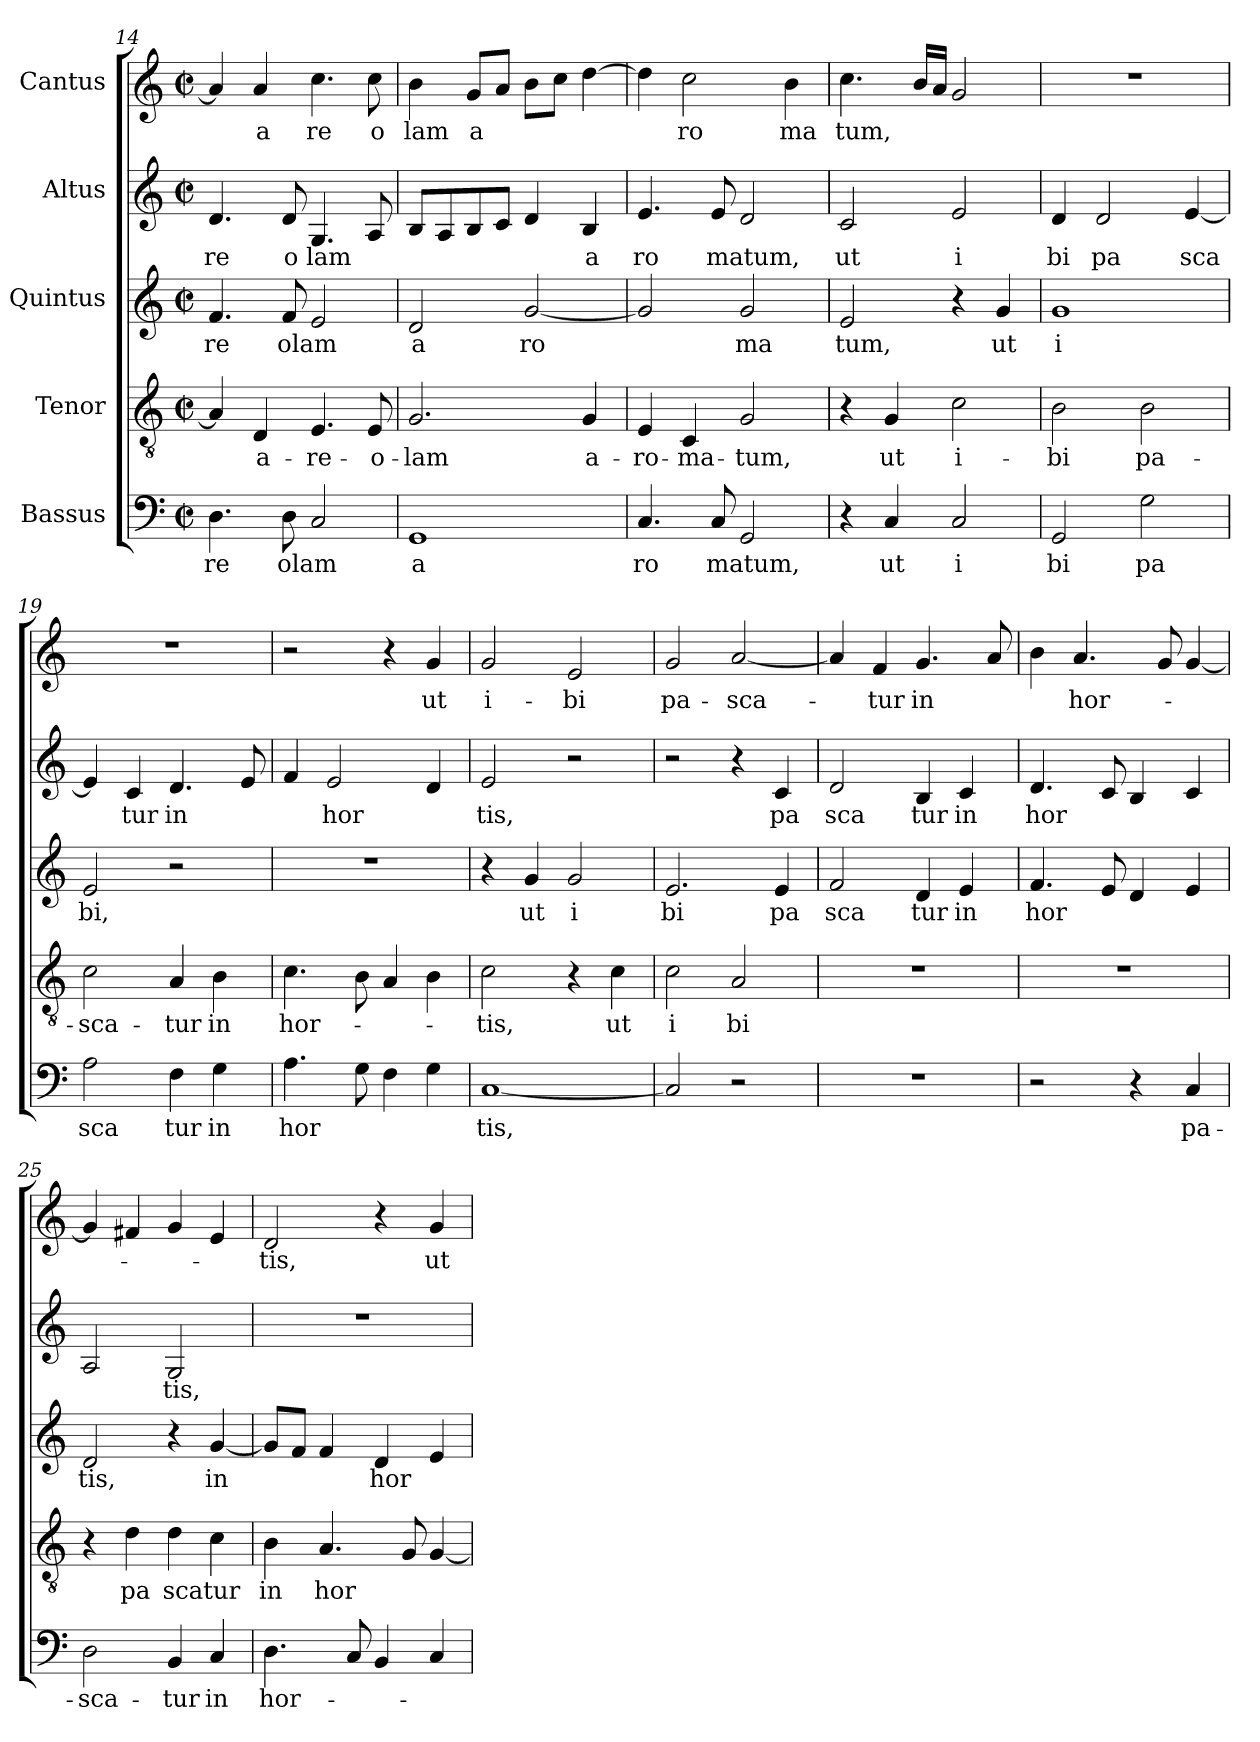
**kern	**text	**kern	**text	**kern	**text	**kern	**text	**kern	**text
*part5	*part5	*part4	*part4	*part3	*part3	*part2	*part2	*part1	*part1
*staff5	*staff5	*staff4	*staff4	*staff3	*staff3	*staff2	*staff2	*staff1	*staff1
*I"Bassus	*	*I"Tenor	*	*I"Quintus	*	*I"Altus	*	*I"Cantus	*
!!LO:LB:g=z
*clefF4	*	*clefGv2	*	*clefG2	*	*clefG2	*	*clefG2	*
*M2/2	*	*M2/2	*	*M2/2	*	*M2/2	*	*M2/2	*
*met(c|)	*	*met(c|)	*	*met(c|)	*	*met(c|)	*	*met(c|)	*
=14	=14	=14	=14	=14	=14	=14	=14	=14	=14
!	!LO:LY:b:cj	!	!	!	!LO:LY:b:cj	!	!LO:LY:b:cj	!	!
4.D\	re	4A/]	.	4.f/	-re	4.d/	re	4a/]	.
!	!	!	!LO:LY:b:cj	!	!	!	!	!	!LO:LY:b:cj
.	.	4D/	a-	.	.	.	.	4a/	a
!	!LO:LY:b	!	!	!	!LO:LY:b	!	!LO:LY:b:cj	!	!
8D\	olam	.	.	8f/	olam	8d/	o	.	.
!	!	!	!LO:LY:b:cj	!	!	!	!LO:LY:b	!	!LO:LY:b:cj
2C/	.	4.E/	-re-	2e/	.	4.G/	lam	4.cc\	re
!	!	!	!LO:LY:b:cj	!	!	!	!	!	!LO:LY:b:cj
.	.	8E/	-o-	.	.	8A/	.	8cc\	o
=15	=15	=15	=15	=15	=15	=15	=15	=15	=15
!	!LO:LY:b:cj	!	!LO:LY:b:cj	!	!LO:LY:b:cj	!	!	!	!LO:LY:b:cj
1GG	a	2.G/	-lam	2d/	a	8B/L	.	4b\	lam
.	.	.	.	.	.	8A/	.	.	.
!	!	!	!	!	!	!	!	!	!LO:LY:b:cj
.	.	.	.	.	.	8B/	.	8g/L	a
.	.	.	.	.	.	8c/J	.	8a/J	.
!	!	!	!	!	!LO:LY:b:cj	!	!	!	!
.	.	.	.	[<2g/	ro	4d/	.	8b\L	.
.	.	.	.	.	.	.	.	8cc\J	.
!	!	!	!LO:LY:b:cj	!	!	!	!LO:LY:b:cj	!	!
.	.	4G/	a-	.	.	4B/	a	[>4dd\	.
=16	=16	=16	=16	=16	=16	=16	=16	=16	=16
!	!LO:LY:b:cj	!	!LO:LY:b:cj	!	!	!	!LO:LY:b:cj	!	!
4.C/	ro	4E/	-ro-	2g/]	.	4.e/	ro	4dd\]	.
!	!	!	!LO:LY:b:cj	!	!	!	!	!	!LO:LY:b:cj
.	.	4C/	-ma-	.	.	.	.	2cc\	ro
!	!LO:LY:b	!	!	!	!	!	!LO:LY:b	!	!
8C/	matum,	.	.	.	.	8e/	matum,	.	.
!	!	!	!LO:LY:b:cj	!	!LO:LY:b:cj	!	!	!	!
2GG/	.	2G/	-tum,	2g/	ma	2d/	.	.	.
!	!	!	!	!	!	!	!	!	!LO:LY:b:cj
.	.	.	.	.	.	.	.	4b\	ma
=17	=17	=17	=17	=17	=17	=17	=17	=17	=17
!	!	!	!	!	!LO:LY:b:cj	!	!LO:LY:b:cj	!	!LO:LY:b
4r	.	4r	.	2e/	tum,	2c/	ut	4.cc\	tum,
!	!LO:LY:b:cj	!	!LO:LY:b:cj	!	!	!	!	!	!
4C/	ut	4G/	ut	.	.	.	.	.	.
.	.	.	.	.	.	.	.	16b/L	.
.	.	.	.	.	.	.	.	16a/J	.
!	!LO:LY:b:cj	!	!LO:LY:b:cj	!	!	!	!LO:LY:b:cj	!	!
2C/	i	2c\	i-	4r	.	2e/	i	2g/	.
!	!	!	!	!	!LO:LY:b:cj	!	!	!	!
.	.	.	.	4g/	ut	.	.	.	.
=18	=18	=18	=18	=18	=18	=18	=18	=18	=18
!	!LO:LY:b:cj	!	!LO:LY:b:cj	!	!LO:LY:b:cj	!	!LO:LY:b:cj	!	!
2GG/	bi	2B\	-bi	1g	i	4d/	bi	1r	.
!	!	!	!	!	!	!	!LO:LY:b:cj	!	!
.	.	.	.	.	.	2d/	pa	.	.
!	!LO:LY:b:cj	!	!LO:LY:b:cj	!	!	!	!	!	!
2G\	pa	2B\	pa-	.	.	.	.	.	.
!	!	!	!	!	!	!	!LO:LY:b	!	!
.	.	.	.	.	.	[<4e/	sca	.	.
=19	=19	=19	=19	=19	=19	=19	=19	=19	=19
!	!LO:LY:b:cj	!	!LO:LY:b:cj	!	!LO:LY:b:cj	!	!	!	!
2A\	sca	2c\	-sca-	2e/	bi,	4e/]	.	1r	.
!	!	!	!	!	!	!	!LO:LY:b:cj	!	!
.	.	.	.	.	.	4c/	tur	.	.
!	!LO:LY:b:cj	!	!LO:LY:b:cj	!	!	!	!LO:LY:b:cj	!	!
4F\	tur	4A/	-tur	2r	.	4.d/	in	.	.
!	!LO:LY:b:cj	!	!LO:LY:b:cj	!	!	!	!	!	!
4G\	in	4B\	in	.	.	.	.	.	.
.	.	.	.	.	.	8e/	.	.	.
=20	=20	=20	=20	=20	=20	=20	=20	=20	=20
!	!LO:LY:b	!	!LO:LY:b	!	!	!	!	!	!
4.A\	hor	4.c\	hor-	1r	.	4f/	.	2r	.
!	!	!	!	!	!	!	!LO:LY:b	!	!
.	.	.	.	.	.	2e/	hor	.	.
8G\	.	8B\	.	.	.	.	.	.	.
4F\	.	4A/	.	.	.	.	.	4r	.
!	!	!	!	!	!	!	!	!	!LO:LY:b:cj
4G\	.	4B\	.	.	.	4d/	.	4g/	ut
!!LO:PB:g=z
=21	=21	=21	=21	=21	=21	=21	=21	=21	=21
!	!LO:LY:b:cj	!	!LO:LY:b:cj	!	!	!	!LO:LY:b:cj	!	!LO:LY:b:cj
[<1C	tis,	2c\	-tis,	4r	.	2e/	tis,	2g/	i-
!	!	!	!	!	!LO:LY:b:cj	!	!	!	!
.	.	.	.	4g/	ut	.	.	.	.
!	!	!	!	!	!LO:LY:b:cj	!	!	!	!LO:LY:b:cj
.	.	4r	.	2g/	i	2r	.	2e/	-bi
!	!	!	!LO:LY:b:cj	!	!	!	!	!	!
.	.	4c\	ut	.	.	.	.	.	.
=22	=22	=22	=22	=22	=22	=22	=22	=22	=22
!	!	!	!LO:LY:b:cj	!	!LO:LY:b:cj	!	!	!	!LO:LY:b:cj
2C/]	.	2c\	i	2.e/	bi	2r	.	2g/	pa-
!	!	!	!LO:LY:b:cj	!	!	!	!	!	!LO:LY:b
2r	.	2A/	bi	.	.	4r	.	[<2a/	-sca-
!	!	!	!	!	!LO:LY:b:cj	!	!LO:LY:b:cj	!	!
.	.	.	.	4e/	pa	4c/	pa	.	.
=23	=23	=23	=23	=23	=23	=23	=23	=23	=23
!	!	!	!	!	!LO:LY:b:cj	!	!LO:LY:b:cj	!	!
1r	.	1r	.	2f/	sca	2d/	sca	4a/]	.
!	!	!	!	!	!	!	!	!	!LO:LY:b:cj
.	.	.	.	.	.	.	.	4f/	-tur
!	!	!	!	!	!LO:LY:b:cj	!	!LO:LY:b:cj	!	!LO:LY:b:cj
.	.	.	.	4d/	tur	4B/	tur	4.g/	in
!	!	!	!	!	!LO:LY:b:cj	!	!LO:LY:b:cj	!	!
.	.	.	.	4e/	in	4c/	in	.	.
.	.	.	.	.	.	.	.	8a/	.
=24	=24	=24	=24	=24	=24	=24	=24	=24	=24
!	!	!	!	!	!LO:LY:b	!	!LO:LY:b	!	!
2r	.	1r	.	4.f/	hor	4.d/	hor	4b\	.
!	!	!	!	!	!	!	!	!	!LO:LY:b
.	.	.	.	.	.	.	.	4.a/	hor-
.	.	.	.	8e/	.	8c/	.	.	.
4r	.	.	.	4d/	.	4B/	.	.	.
.	.	.	.	.	.	.	.	8g/	.
!	!LO:LY:b:cj	!	!	!	!	!	!	!	!
4C/	pa-	.	.	4e/	.	4c/	.	[<4g/	.
=25	=25	=25	=25	=25	=25	=25	=25	=25	=25
!	!LO:LY:b:cj	!	!	!	!LO:LY:b:cj	!	!	!	!
2D\	-sca-	4r	.	2d/	tis,	2A/	.	4g/]	.
!	!	!	!LO:LY:b:cj	!	!	!	!	!	!
.	.	4d\	pa	.	.	.	.	4f#X/	.
!	!LO:LY:b:cj	!	!LO:LY:b	!	!	!	!LO:LY:b:cj	!	!
4BB/	-tur	4d\	scatur	4r	.	2G/	tis,	4g/	.
!	!LO:LY:b:cj	!	!	!	!LO:LY:b:cj	!	!	!	!
4C/	in	4c\	.	[<4g/	in	.	.	4e/	.
=26	=26	=26	=26	=26	=26	=26	=26	=26	=26
!	!LO:LY:b	!	!LO:LY:b:cj	!	!	!	!	!	!LO:LY:b:cj
4.D\	hor-	4B\	in	8g/L]	.	1r	.	2d/	-tis,
.	.	.	.	8f/J	.	.	.	.	.
!	!	!	!LO:LY:b	!	!	!	!	!	!
.	.	4.A/	hor	4f/	.	.	.	.	.
8C/	.	.	.	.	.	.	.	.	.
!	!	!	!	!	!LO:LY:b	!	!	!	!
4BB/	.	.	.	4d/	hor	.	.	4r	.
.	.	8G/	.	.	.	.	.	.	.
!	!	!	!	!	!	!	!	!	!LO:LY:b:cj
4C/	.	[<4G/	.	4e/	.	.	.	4g/	ut
=	=	=	=	=	=	=	=	=	=
*-	*-	*-	*-	*-	*-	*-	*-	*-	*-
